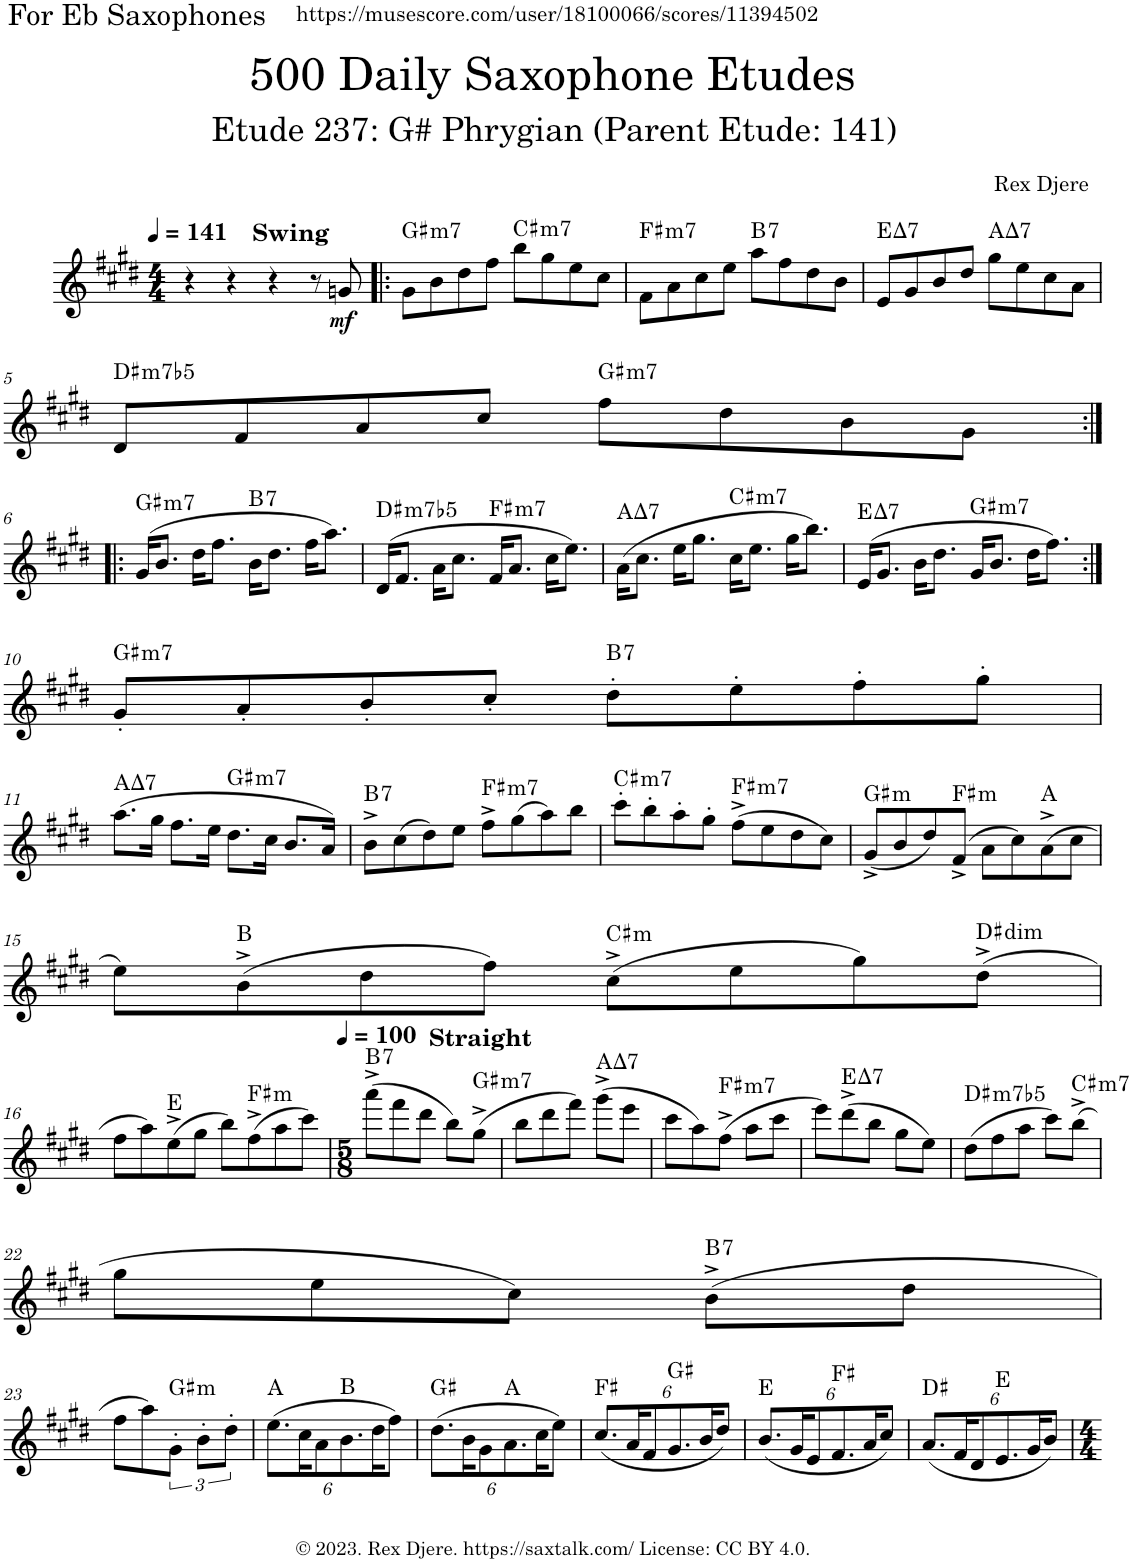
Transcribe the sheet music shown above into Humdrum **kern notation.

**kern	**dynam	**harte
*part1	*part1	*part1
*staff1	*staff1	*
*I"Alto Saxophone	*	*
*I'A. Sax.	*	*
*clefG2	*	*
*Trd5c9	*	*
*k[f#c#g#d#]	*	*
*M4/4	*	*
*MM141	*	*
=1	=1	=1
!LO:TX:a:B:t=Swing	!	!
4r	.	.
4r	.	.
4r	.	.
8r	.	.
!	!LO:DY:b	!
8gn/	mf	.
=2!|:	=2!|:	=2!|:
!	!	!LO:H:kt=m7
8g#\L	.	G#:min7
8b\	.	.
8dd#\	.	.
8ff#\J	.	.
!	!	!LO:H:kt=m7
8bb\L	.	C#:min7
8gg#\	.	.
8ee\	.	.
8cc#\J	.	.
=3	=3	=3
!	!	!LO:H:kt=m7
8f#\L	.	F#:min7
8a\	.	.
8cc#\	.	.
8ee\J	.	.
!	!	!LO:H:kt=7
8aa\L	.	B:7
8ff#\	.	.
8dd#\	.	.
8b\J	.	.
=4	=4	=4
!	!	!LO:H:kt=7
8e/L	.	E:maj7
8g#/	.	.
8b/	.	.
8dd#/J	.	.
!	!	!LO:H:kt=7
8gg#\L	.	A:maj7
8ee\	.	.
8cc#\	.	.
8a\J	.	.
!!LO:LB:g=z
=5	=5	=5
!	!	!LO:H:kt=m7b5
8d#/L	.	D#:hdim7
8f#/	.	.
8a/	.	.
8cc#/J	.	.
!	!	!LO:H:kt=m7
8ff#\L	.	G#:min7
8dd#\	.	.
8b\	.	.
8g#\J	.	.
!!LO:LB:g=z
=6:|!|:	=6:|!|:	=6:|!|:
!	!	!LO:H:kt=m7
(16g#/KL	.	G#:min7
8.b/J	.	.
16dd#\KL	.	.
8.ff#\J	.	.
!	!	!LO:H:kt=7
16b\KL	.	B:7
8.dd#\J	.	.
16ff#\KL	.	.
8.aa\J)	.	.
=7	=7	=7
!	!	!LO:H:kt=m7b5
(16d#/KL	.	D#:hdim7
8.f#/J	.	.
16a\KL	.	.
8.cc#\J	.	.
!	!	!LO:H:kt=m7
16f#/KL	.	F#:min7
8.a/J	.	.
16cc#\KL	.	.
8.ee\J)	.	.
=8	=8	=8
!	!	!LO:H:kt=7
(16a\KL	.	A:maj7
8.cc#\J	.	.
16ee\KL	.	.
8.gg#\J	.	.
!	!	!LO:H:kt=m7
16cc#\KL	.	C#:min7
8.ee\J	.	.
16gg#\KL	.	.
8.bb\J)	.	.
=9	=9	=9
!	!	!LO:H:kt=7
(16e/KL	.	E:maj7
8.g#/J	.	.
16b\KL	.	.
8.dd#\J	.	.
!	!	!LO:H:kt=m7
16g#/KL	.	G#:min7
8.b/J	.	.
16dd#\KL	.	.
8.ff#\J)	.	.
!!LO:LB:g=z
=10:|!	=10:|!	=10:|!
!	!	!LO:H:kt=m7
8g#'/L	.	G#:min7
8a'/	.	.
8b'/	.	.
8cc#'/J	.	.
!	!	!LO:H:kt=7
8dd#'\L	.	B:7
8ee'\	.	.
8ff#'\	.	.
8gg#'\J	.	.
!!LO:LB:g=z
=11	=11	=11
!	!	!LO:H:kt=7
(8.aa\L	.	A:maj7
16gg#\Jk	.	.
8.ff#\L	.	.
16ee\Jk	.	.
!	!	!LO:H:kt=m7
8.dd#\L	.	G#:min7
16cc#\Jk	.	.
8.b/L	.	.
16a/Jk)	.	.
=12	=12	=12
!	!	!LO:H:kt=7
8b^\L	.	B:7
(8cc#\	.	.
8dd#\)	.	.
8ee\J	.	.
!	!	!LO:H:kt=m7
8ff#^\L	.	F#:min7
(8gg#\	.	.
8aa\)	.	.
8bb\J	.	.
=13	=13	=13
!	!	!LO:H:kt=m7
8ccc#'\L	.	C#:min7
8bb'\	.	.
8aa'\	.	.
8gg#'\J	.	.
!	!	!LO:H:kt=m7
(8ff#^\L	.	F#:min7
8ee\	.	.
8dd#\	.	.
8cc#\J)	.	.
=14	=14	=14
!	!	!LO:H:kt=m
(8g#^/L	.	G#:min
8b/	.	.
8dd#/)	.	.
!	!	!LO:H:kt=m
(8f#^/J	.	F#:min
8a\L	.	.
8cc#\)	.	.
(8a^\	.	A:maj
8cc#\J	.	.
!!LO:LB:g=z
=15	=15	=15
8ee\L)	.	.
(8b^\	.	B:maj
8dd#\	.	.
8ff#\J)	.	.
!	!	!LO:H:kt=m
(8cc#^\L	.	C#:min
8ee\	.	.
8gg#\)	.	.
!	!	!LO:H:kt=dim
(8dd#^\J	.	D#:dim
!!LO:LB:g=z
=16	=16	=16
8ff#\L	.	.
8aa\)	.	.
(8ee^\	.	E:maj
8gg#\J	.	.
8bb\L)	.	.
!	!	!LO:H:kt=m
(8ff#^\	.	F#:min
8aa\	.	.
8ccc#\J)	.	.
=17	=17	=17
*M5/8	*	*
*MM100	*	*
!LO:TX:a:B:t=Straight	!	!LO:H:kt=7
(8aaa^\L	.	B:7
8fff#\	.	.
8ddd#\J	.	.
8bb\L)	.	.
!	!	!LO:H:kt=m7
(8gg#^\J	.	G#:min7
=18	=18	=18
8bb\L	.	.
8ddd#\	.	.
8fff#\J)	.	.
!	!	!LO:H:kt=7
(8ggg#^\L	.	A:maj7
8eee\J	.	.
=19	=19	=19
8ccc#\L	.	.
8aa\)	.	.
!	!	!LO:H:kt=m7
(8ff#^\J	.	F#:min7
8aa\L	.	.
8ccc#\J	.	.
=20	=20	=20
8eee\L)	.	.
!	!	!LO:H:kt=7
(8ddd#^\	.	E:maj7
8bb\J	.	.
8gg#\L	.	.
8ee\J)	.	.
=21	=21	=21
!	!	!LO:H:kt=m7b5
(8dd#\L	.	D#:hdim7
8ff#\	.	.
8aa\J	.	.
8ccc#\L)	.	.
!	!	!LO:H:kt=m7
(8bb^\J	.	C#:min7
!!LO:LB:g=z
=22	=22	=22
8gg#\L	.	.
8ee\	.	.
8cc#\J)	.	.
!	!	!LO:H:kt=7
(8b^\L	.	B:7
8dd#\J	.	.
!!LO:LB:g=z
=23	=23	=23
8ff#\L	.	.
8aa\)	.	.
!	!	!LO:H:kt=m
8g#'\J	.	G#:min
8b'\L	.	.
8dd#'\J	.	.
=24	=24	=24
*Xbrackettup	*	*
(48%5.ee\L	.	A:maj
96%5cc#\K	.	.
48%5a\	.	.
48%5.b\	.	B:maj
96%5dd#\K	.	.
48%5ff#\J)	.	.
=25	=25	=25
(48%5.dd#\L	.	G#:maj
96%5b\K	.	.
48%5g#\	.	.
48%5.a\	.	A:maj
96%5cc#\K	.	.
48%5ee\J)	.	.
=26	=26	=26
(48%5.cc#/L	.	F#:maj
96%5a/K	.	.
48%5f#/	.	.
48%5.g#/	.	G#:maj
96%5b/K	.	.
48%5dd#/J)	.	.
=27	=27	=27
(48%5.b/L	.	E:maj
96%5g#/K	.	.
48%5e/	.	.
48%5.f#/	.	F#:maj
96%5a/K	.	.
48%5cc#/J)	.	.
=28	=28	=28
(48%5.a/L	.	D#:maj
96%5f#/K	.	.
48%5d#/	.	.
48%5.e/	.	E:maj
96%5g#/K	.	.
48%5b/J)	.	.
=	=	=
*-	*-	*-
